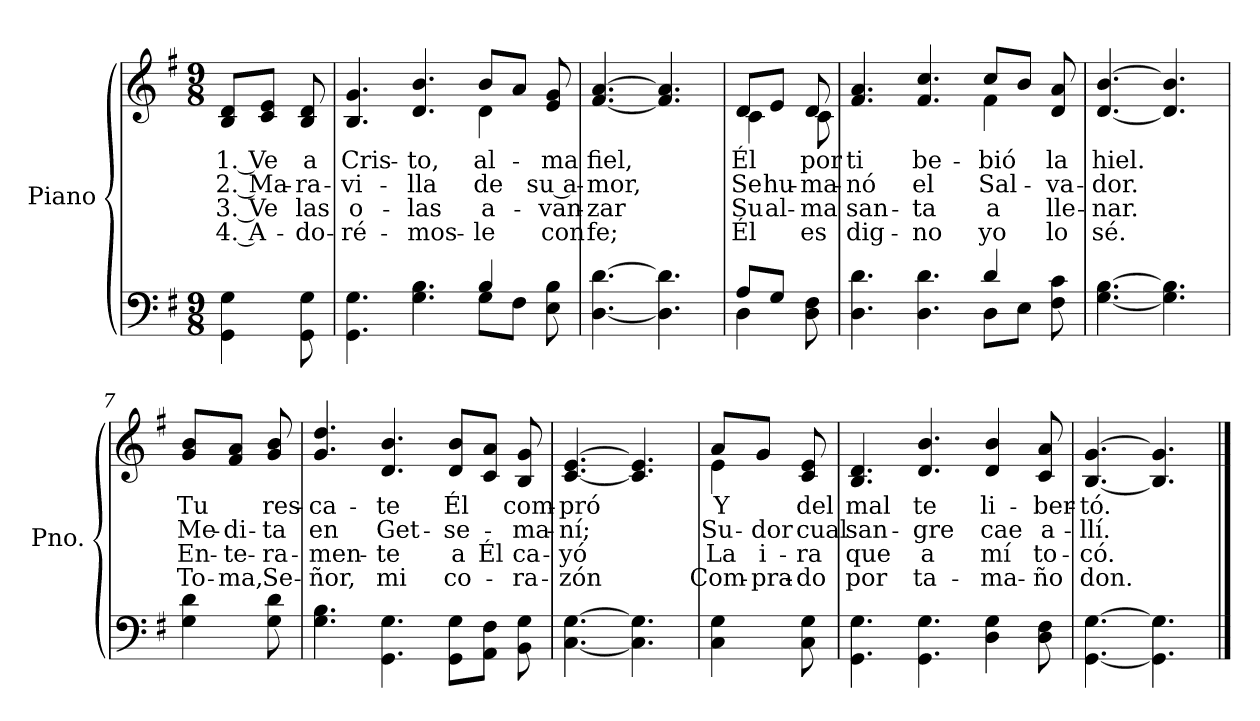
**kern	**kern	**text	**text	**text	**text
*part1	*part1	*part1	*part1	*part1	*part1
*staff2	*staff1	*staff1	*staff1	*staff1	*staff1
*I"Piano	*	*	*	*	*
*I'Pno.	*	*	*	*	*
*stria5	*stria5	*	*	*	*
*clefF4	*clefG2	*	*	*	*
*k[f#]	*k[f#]	*	*	*	*
*M9/8	*M9/8	*	*	*	*
=1	=1	=1	=1	=1	=1
!	!	!LO:LY:b	!LO:LY:b	!LO:LY:b	!LO:LY:b
4GG\ 4G\	8B/ 8d/L	1. Ve	2. Ma-	3. Ve	4. A-
.	8c/ 8e/J	.	.	.	.
!	!	!LO:LY:b	!LO:LY:b	!LO:LY:b	!LO:LY:b
8GG\ 8G\	8B/ 8d/	a	-ra-	las	-do-
=2	=2	=2	=2	=2	=2
*^	*	*	*	*	*
!	!	!	!LO:LY:b	!LO:LY:b	!LO:LY:b	!LO:LY:b
*	*	*^	*	*	*	*
4.GG\ 4.G\	2.ryy	4.B/ 4.g/	2.ryy	Cris-	-vi-	o-	-ré-
!	!	!	!	!LO:LY:b	!LO:LY:b	!LO:LY:b	!LO:LY:b
4.G\ 4.B\	.	4.d/ 4.b/	.	-to,	-lla	-las	-mos-
!	!	!	!	!LO:LY:b	!LO:LY:b	!LO:LY:b	!LO:LY:b
4B/	8G\L	8b/L	4d\	al-	de	a-	-le
.	8F#\J	8a/J	.	.	.	.	.
!	!	!	!	!LO:LY:b	!LO:LY:b	!LO:LY:b	!LO:LY:b
8E\ 8B\	8ryy	8e/ 8g/	8ryy	-ma	su a-	-van-	con
=3	=3	=3	=3	=3	=3	=3	=3
!	!	!	!	!LO:LY:b	!LO:LY:b	!LO:LY:b	!LO:LY:b
*v	*v	*	*	*	*	*	*
*	*v	*v	*	*	*	*
[4.D\ [4.d\	[4.f#/ [4.a/	fiel,	-mor,	-zar	fe;
4.D\] 4.d\]	4.f#/] 4.a/]	.	.	.	.
!!LO:LB:g=z
=4	=4	=4	=4	=4	=4
*^	*	*	*	*	*
!	!	!	!LO:LY:b	!LO:LY:b	!LO:LY:b	!LO:LY:b
*	*	*^	*	*	*	*
8A/L	4D\	8d/L	4c\	Él	Se	Su	Él
!	!	!	!	!	!LO:LY:b	!LO:LY:b	!
8G/J	.	8e/J	.	.	hu-	al-	.
!	!	!	!	!LO:LY:b	!LO:LY:b	!LO:LY:b	!LO:LY:b
8D\ 8F#\	8ryy	8d/	8c\	por	-ma-	-ma	es
=5	=5	=5	=5	=5	=5	=5	=5
!	!	!	!	!LO:LY:b	!LO:LY:b	!LO:LY:b	!LO:LY:b
4.D\ 4.d\	2.ryy	4.f#/ 4.a/	2.ryy	ti	-nó	san-	dig-
!	!	!	!	!LO:LY:b	!LO:LY:b	!LO:LY:b	!LO:LY:b
4.D\ 4.d\	.	4.f#/ 4.cc/	.	be-	el	-ta	-no
!	!	!	!	!LO:LY:b	!LO:LY:b	!LO:LY:b	!LO:LY:b
4d/	8D\L	8cc/L	4f#\	-bió	Sal-	a	yo
.	8E\J	8b/J	.	.	.	.	.
!	!	!	!	!LO:LY:b	!LO:LY:b	!LO:LY:b	!LO:LY:b
8F#\ 8c\	8ryy	8d/ 8a/	8ryy	la	-va-	lle-	lo
=6	=6	=6	=6	=6	=6	=6	=6
!	!	!	!	!LO:LY:b	!LO:LY:b	!LO:LY:b	!LO:LY:b
*v	*v	*	*	*	*	*	*
*	*v	*v	*	*	*	*
[4.G\ [4.B\	[4.d/ [4.b/	hiel.	-dor.	-nar.	sé.
4.G\] 4.B\]	4.d/] 4.b/]	.	.	.	.
!!LO:LB:g=z
=7	=7	=7	=7	=7	=7
!	!	!LO:LY:b	!LO:LY:b	!LO:LY:b	!LO:LY:b
4G\ 4d\	8g/ 8b/L	Tu	Me-	En-	To-
!	!	!	!LO:LY:b	!LO:LY:b	!LO:LY:b
.	8f#/ 8a/J	.	-di-	-te-	-ma,
!	!	!LO:LY:b	!LO:LY:b	!LO:LY:b	!LO:LY:b
8G\ 8d\	8g/ 8b/	res-	-ta	-ra-	Se-
=8	=8	=8	=8	=8	=8
!	!	!LO:LY:b	!LO:LY:b	!LO:LY:b	!LO:LY:b
4.G\ 4.B\	4.g/ 4.dd/	-ca-	en	-men-	-ñor,
!	!	!LO:LY:b	!LO:LY:b	!LO:LY:b	!LO:LY:b
4.GG\ 4.G\	4.d/ 4.b/	-te	Get-	-te	mi
!	!	!LO:LY:b	!LO:LY:b	!LO:LY:b	!LO:LY:b
8GG\ 8G\L	8d/ 8b/L	Él	-se-	a	co-
!	!	!	!	!LO:LY:b	!
8AA\ 8F#\J	8c/ 8a/J	.	.	Él	.
!	!	!LO:LY:b	!LO:LY:b	!LO:LY:b	!LO:LY:b
8BB\ 8G\	8B/ 8g/	com-	-ma-	ca-	-ra-
=9	=9	=9	=9	=9	=9
!	!	!LO:LY:b	!LO:LY:b	!LO:LY:b	!LO:LY:b
[4.C\ [4.G\	[4.c/ [4.e/	-pró	-ní;	-yó	-zón
4.C\] 4.G\]	4.c/] 4.e/]	.	.	.	.
!!LO:LB:g=z
=10	=10	=10	=10	=10	=10
!	!	!LO:LY:b	!LO:LY:b	!LO:LY:b	!LO:LY:b
*	*^	*	*	*	*
4C\ 4G\	8a/L	4e\	Y	Su-	La	Com-
!	!	!	!	!LO:LY:b	!LO:LY:b	!LO:LY:b
.	8g/J	.	.	-dor	i-	-pra-
!	!	!	!LO:LY:b	!LO:LY:b	!LO:LY:b	!LO:LY:b
8C\ 8G\	8c/ 8e/	8ryy	del	cual	-ra	-do
=11	=11	=11	=11	=11	=11	=11
!	!	!	!LO:LY:b	!LO:LY:b	!LO:LY:b	!LO:LY:b
*	*v	*v	*	*	*	*
4.GG\ 4.G\	4.B/ 4.d/	mal	san-	que	por
!	!	!LO:LY:b	!LO:LY:b	!LO:LY:b	!LO:LY:b
4.GG\ 4.G\	4.d/ 4.b/	te	-gre	a	ta-
!	!	!LO:LY:b	!LO:LY:b	!LO:LY:b	!LO:LY:b
4D\ 4G\	4d/ 4b/	li-	cae	mí	-ma-
!	!	!LO:LY:b	!LO:LY:b	!LO:LY:b	!LO:LY:b
8D\ 8F#\	8c/ 8a/	-ber-	a-	to-	-ño
=12	=12	=12	=12	=12	=12
!	!	!LO:LY:b	!LO:LY:b	!LO:LY:b	!LO:LY:b
[4.GG\ [4.G\	[4.B/ [4.g/	-tó.	-llí.	-có.	don.
4.GG\] 4.G\]	4.B/] 4.g/]	.	.	.	.
==	==	==	==	==	==
*-	*-	*-	*-	*-	*-
